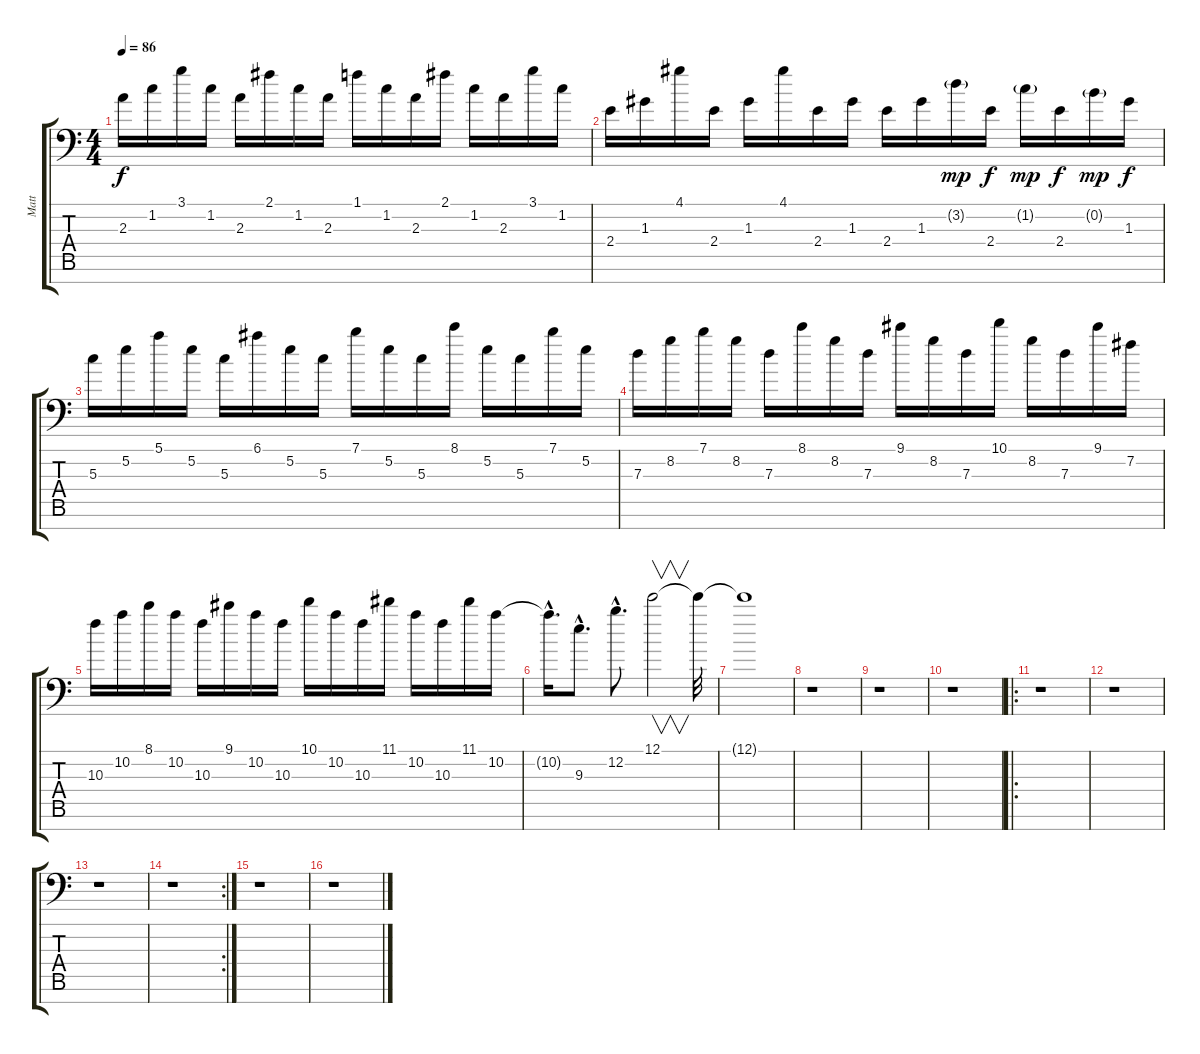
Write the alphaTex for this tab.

\track ("Matt" "Matt") {instrument overdrivenguitar}
\staff {score tabs}
\tuning (E4 B3 G3 D3 A2 E2 A1) {hide}
\ts (4 4)
\tempo 86
\clef f4
\ks c
2.3.16{dy f} 1.2.16 3.1.16 1.2.16 2.3.16 2.1.16 1.2.16 2.3.16 1.1.16 1.2.16 2.3.16 2.1.16 1.2.16 2.3.16 3.1.16 1.2.16 |
2.4.16 1.3.16 4.1.16 2.4.16 1.3.16 4.1.16 2.4.16 1.3.16 2.4.16 1.3.16 3.2{g}.16{dy mp} 2.4.16{dy f} 1.2{g}.16{dy mp} 2.4.16{dy f} 0.2{g}.16{dy mp} 1.3.16{dy f} |
5.3.16 5.2.16 5.1.16 5.2.16 5.3.16 6.1.16 5.2.16 5.3.16 7.1.16 5.2.16 5.3.16 8.1.16 5.2.16 5.3.16 7.1.16 5.2.16 |
7.3.16 8.2.16 7.1.16 8.2.16 7.3.16 8.1.16 8.2.16 7.3.16 9.1.16 8.2.16 7.3.16 10.1.16 8.2.16 7.3.16 9.1.16 7.2.16 |
10.3.16 10.2.16 8.1.16 10.2.16 10.3.16 9.1.16 10.2.16 10.3.16 10.1.16 10.2.16 10.3.16 11.1.16 10.2.16 10.3.16 11.1.16 10.2.16 |
10.2{hac t}.16{d} 9.3{hac}.8{d} 12.2{hac}.8{d} 12.1.2{v} 12.1{t}.32 |
12.1{t}.1 |
r.1 |
r.1 |
r.1 |
\ro
r.1 |
r.1 |
r.1 |
\rc 2
r.1 |
r.1 |
r.1
